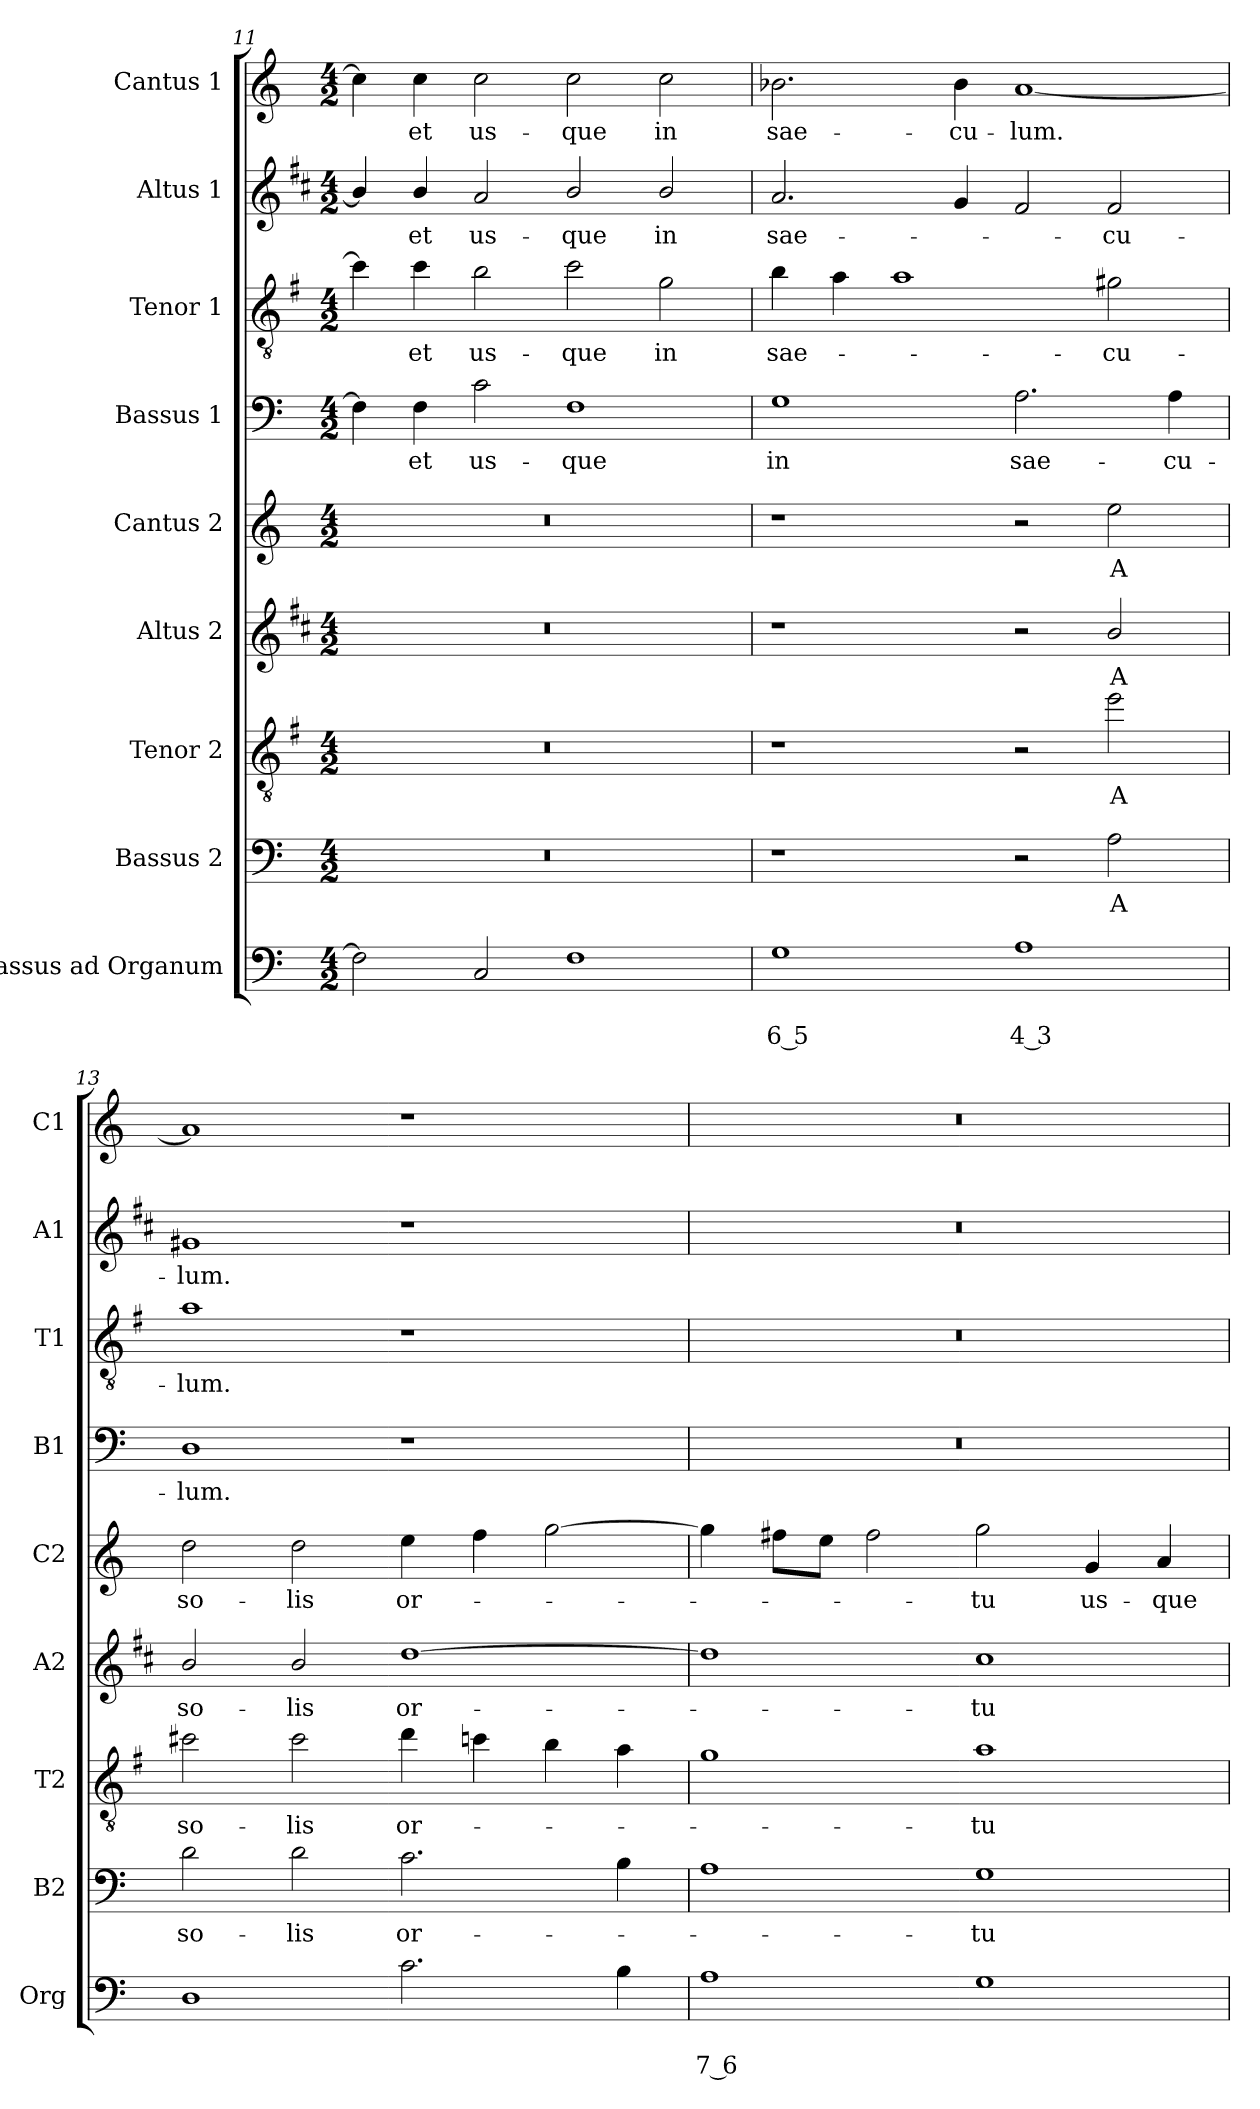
**kern	**text	**text	**kern	**text	**kern	**text	**kern	**text	**kern	**text	**kern	**text	**kern	**text	**kern	**text	**kern	**text
*part9	*part9	*part9	*part8	*part8	*part7	*part7	*part6	*part6	*part5	*part5	*part4	*part4	*part3	*part3	*part2	*part2	*part1	*part1
*staff9	*staff9	*staff9	*staff8	*staff8	*staff7	*staff7	*staff6	*staff6	*staff5	*staff5	*staff4	*staff4	*staff3	*staff3	*staff2	*staff2	*staff1	*staff1
*I"Bassus ad Organum	*	*	*I"Bassus 2	*	*I"Tenor 2	*	*I"Altus 2	*	*I"Cantus 2	*	*I"Bassus 1	*	*I"Tenor 1	*	*I"Altus 1	*	*I"Cantus 1	*
*I'Org	*	*	*I'B2	*	*I'T2	*	*I'A2	*	*I'C2	*	*I'B1	*	*I'T1	*	*I'A1	*	*I'C1	*
*clefF4	*	*	*clefF4	*	*clefGv2	*	*clefG2	*	*clefG2	*	*clefF4	*	*clefGv2	*	*clefG2	*	*clefG2	*
*	*	*	*	*	*ITrd4c7	*	*ITrd1c2	*	*	*	*	*	*ITrd4c7	*	*ITrd1c2	*	*	*
*k[]	*	*	*k[]	*	*k[]	*	*k[]	*	*k[]	*	*k[]	*	*k[]	*	*k[]	*	*k[]	*
*C:	*	*	*C:	*	*C:	*	*C:	*	*C:	*	*C:	*	*C:	*	*C:	*	*C:	*
*M4/2	*	*	*M4/2	*	*M4/2	*	*M4/2	*	*M4/2	*	*M4/2	*	*M4/2	*	*M4/2	*	*M4/2	*
=11	=11	=11	=11	=11	=11	=11	=11	=11	=11	=11	=11	=11	=11	=11	=11	=11	=11	=11
2F\]	.	.	0r	.	0r	.	0r	.	0r	.	4F\]	.	4f\]	.	4a/]	.	4cc\]	.
!	!	!	!	!	!	!	!	!	!	!	!	!LO:LY:b	!	!LO:LY:b	!	!LO:LY:b	!	!LO:LY:b
.	.	.	.	.	.	.	.	.	.	.	4F\	et	4f\	et	4a/	et	4cc\	et
!	!	!	!	!	!	!	!	!	!	!	!	!LO:LY:b	!	!LO:LY:b	!	!LO:LY:b	!	!LO:LY:b
2C/	.	.	.	.	.	.	.	.	.	.	2c\	us-	2e\	us-	2g/	us-	2cc\	us-
!	!	!	!	!	!	!	!	!	!	!	!	!LO:LY:b	!	!LO:LY:b	!	!LO:LY:b	!	!LO:LY:b
1F	.	.	.	.	.	.	.	.	.	.	1F	-que	2f\	-que	2a/	-que	2cc\	-que
!	!	!	!	!	!	!	!	!	!	!	!	!	!	!LO:LY:b	!	!LO:LY:b	!	!LO:LY:b
.	.	.	.	.	.	.	.	.	.	.	.	.	2c\	in	2a/	in	2cc\	in
=12	=12	=12	=12	=12	=12	=12	=12	=12	=12	=12	=12	=12	=12	=12	=12	=12	=12	=12
!	!	!LO:LY:b	!	!	!	!	!	!	!	!	!	!LO:LY:b	!	!LO:LY:b	!	!LO:LY:b	!	!LO:LY:b
1G	.	6 5	1r	.	1r	.	1r	.	1r	.	1G	in	4e\	sae-	2.g/	sae-	2.b-X\	sae-
.	.	.	.	.	.	.	.	.	.	.	.	.	4d\	.	.	.	.	.
.	.	.	.	.	.	.	.	.	.	.	.	.	1d	.	.	.	.	.
!	!	!	!	!	!	!	!	!	!	!	!	!	!	!	!	!	!	!LO:LY:b
.	.	.	.	.	.	.	.	.	.	.	.	.	.	.	4f/	.	4b-\	-cu-
!	!	!LO:LY:b	!	!	!	!	!	!	!	!	!	!LO:LY:b	!	!	!	!	!	!LO:LY:b
1A	.	4 3	2r	.	2r	.	2r	.	2r	.	2.A\	sae-	.	.	2e/	.	[1a	-lum.
!	!	!	!	!LO:LY:b	!	!LO:LY:b	!	!LO:LY:b	!	!LO:LY:b	!	!	!	!LO:LY:b	!	!LO:LY:b	!	!
.	.	.	2A\	A	2a\	A	2a/	A	2ee\	A	.	.	2c#X\	-cu-	2e/	-cu-	.	.
!	!	!	!	!	!	!	!	!	!	!	!	!LO:LY:b	!	!	!	!	!	!
.	.	.	.	.	.	.	.	.	.	.	4A\	-cu-	.	.	.	.	.	.
!!LO:PB:g=z
=13	=13	=13	=13	=13	=13	=13	=13	=13	=13	=13	=13	=13	=13	=13	=13	=13	=13	=13
!	!	!	!	!LO:LY:b	!	!LO:LY:b	!	!LO:LY:b	!	!LO:LY:b	!	!LO:LY:b	!	!LO:LY:b	!	!LO:LY:b	!	!
1D	.	.	2d\	so-	2f#X\	so-	2a/	so-	2dd\	so-	1D	-lum.	1d	-lum.	1f#X	-lum.	1a]	.
!	!	!	!	!LO:LY:b	!	!LO:LY:b	!	!LO:LY:b	!	!LO:LY:b	!	!	!	!	!	!	!	!
.	.	.	2d\	-lis	2f#\	-lis	2a/	-lis	2dd\	-lis	.	.	.	.	.	.	.	.
!	!	!	!	!LO:LY:b	!	!LO:LY:b	!	!LO:LY:b	!	!LO:LY:b	!	!	!	!	!	!	!	!
2.c\	.	.	2.c\	or-	4g\	or-	[1cc	or-	4ee\	or-	1r	.	1r	.	1r	.	1r	.
.	.	.	.	.	4fn\	.	.	.	4ff\	.	.	.	.	.	.	.	.	.
.	.	.	.	.	4e\	.	.	.	[2gg\	.	.	.	.	.	.	.	.	.
4B\	.	.	4B\	.	4d\	.	.	.	.	.	.	.	.	.	.	.	.	.
=14	=14	=14	=14	=14	=14	=14	=14	=14	=14	=14	=14	=14	=14	=14	=14	=14	=14	=14
!	!	!LO:LY:b	!	!	!	!	!	!	!	!	!	!	!	!	!	!	!	!
1A	.	7 6	1A	.	1c	.	1cc]	.	4gg\]	.	0r	.	0r	.	0r	.	0r	.
.	.	.	.	.	.	.	.	.	8ff#X\L	.	.	.	.	.	.	.	.	.
.	.	.	.	.	.	.	.	.	8ee\J	.	.	.	.	.	.	.	.	.
.	.	.	.	.	.	.	.	.	2ff#\	.	.	.	.	.	.	.	.	.
!	!	!	!	!LO:LY:b	!	!LO:LY:b	!	!LO:LY:b	!	!LO:LY:b	!	!	!	!	!	!	!	!
1G	.	.	1G	-tu	1d	-tu	1b	-tu	2gg\	-tu	.	.	.	.	.	.	.	.
!	!	!	!	!	!	!	!	!	!	!LO:LY:b	!	!	!	!	!	!	!	!
.	.	.	.	.	.	.	.	.	4g/	us-	.	.	.	.	.	.	.	.
!	!	!	!	!	!	!	!	!	!	!LO:LY:b	!	!	!	!	!	!	!	!
.	.	.	.	.	.	.	.	.	4a/	-que	.	.	.	.	.	.	.	.
=	=	=	=	=	=	=	=	=	=	=	=	=	=	=	=	=	=	=
*-	*-	*-	*-	*-	*-	*-	*-	*-	*-	*-	*-	*-	*-	*-	*-	*-	*-	*-
